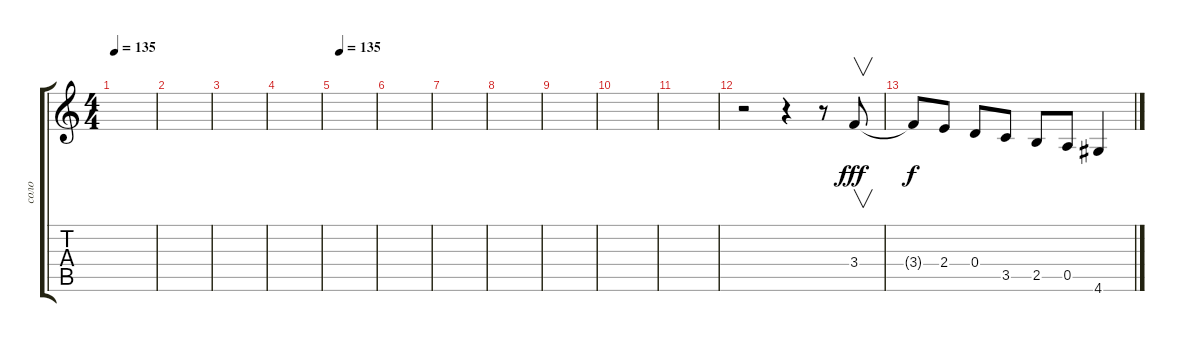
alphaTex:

\track ("соло" "соло") {instrument distortionguitar}
\staff {score tabs}
\tuning (E4 B3 G3 D3 A2 E2) {hide}
\ts (4 4)
\tempo 135
\clef g2
\ks c
|
|
|
|
\tempo (135 0.125)
|
|
|
|
|
|
|
r.2 r.4 r.8 3.4.8{v dy fff} |
3.4{t}.8{dy f} 2.4.8 0.4.8 3.5.8 2.5.8 0.5.8 4.6.4
